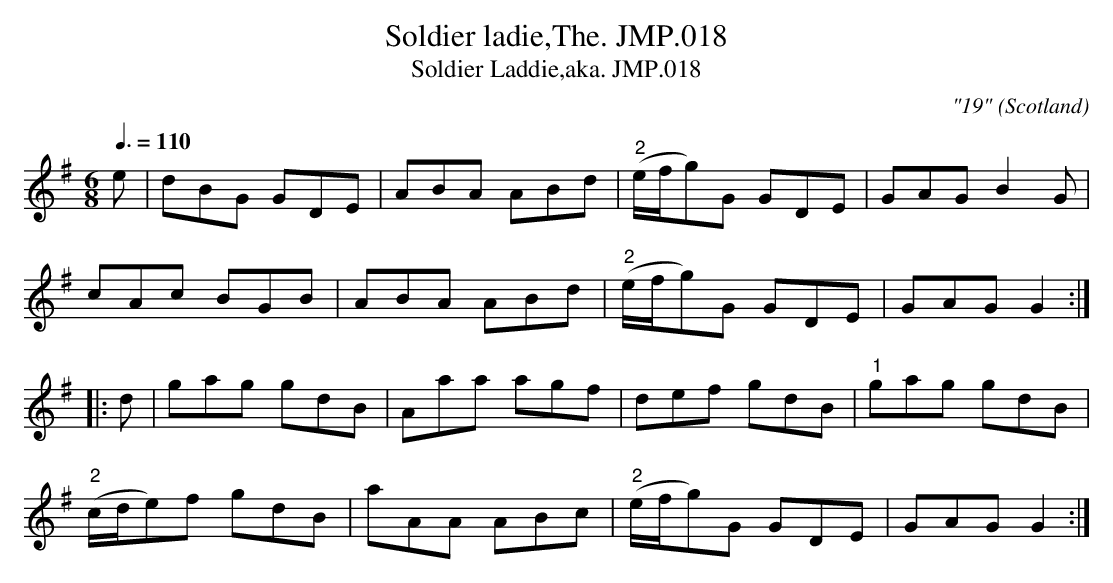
X:1
T:Soldier ladie,The. JMP.018
T:Soldier Laddie,aka. JMP.018
C:"19"
L:1/8
M:6/8
O:Scotland
Q:3/8=110
K:G major
e | dBG GDE | ABA ABd |"2" (e/f/g)G GDE | GAG B2 G |!
cAc BGB | ABA ABd | "2"(e/f/g)G GDE |  GAG G2 :|!
|:d| gag gdB | Aaa agf | def gdB |"1" gag gdB |!
"2" (c/d/e)f gdB |  aAA ABc |\
"2"(e/f/g)G GDE |  GAG G2 :|
